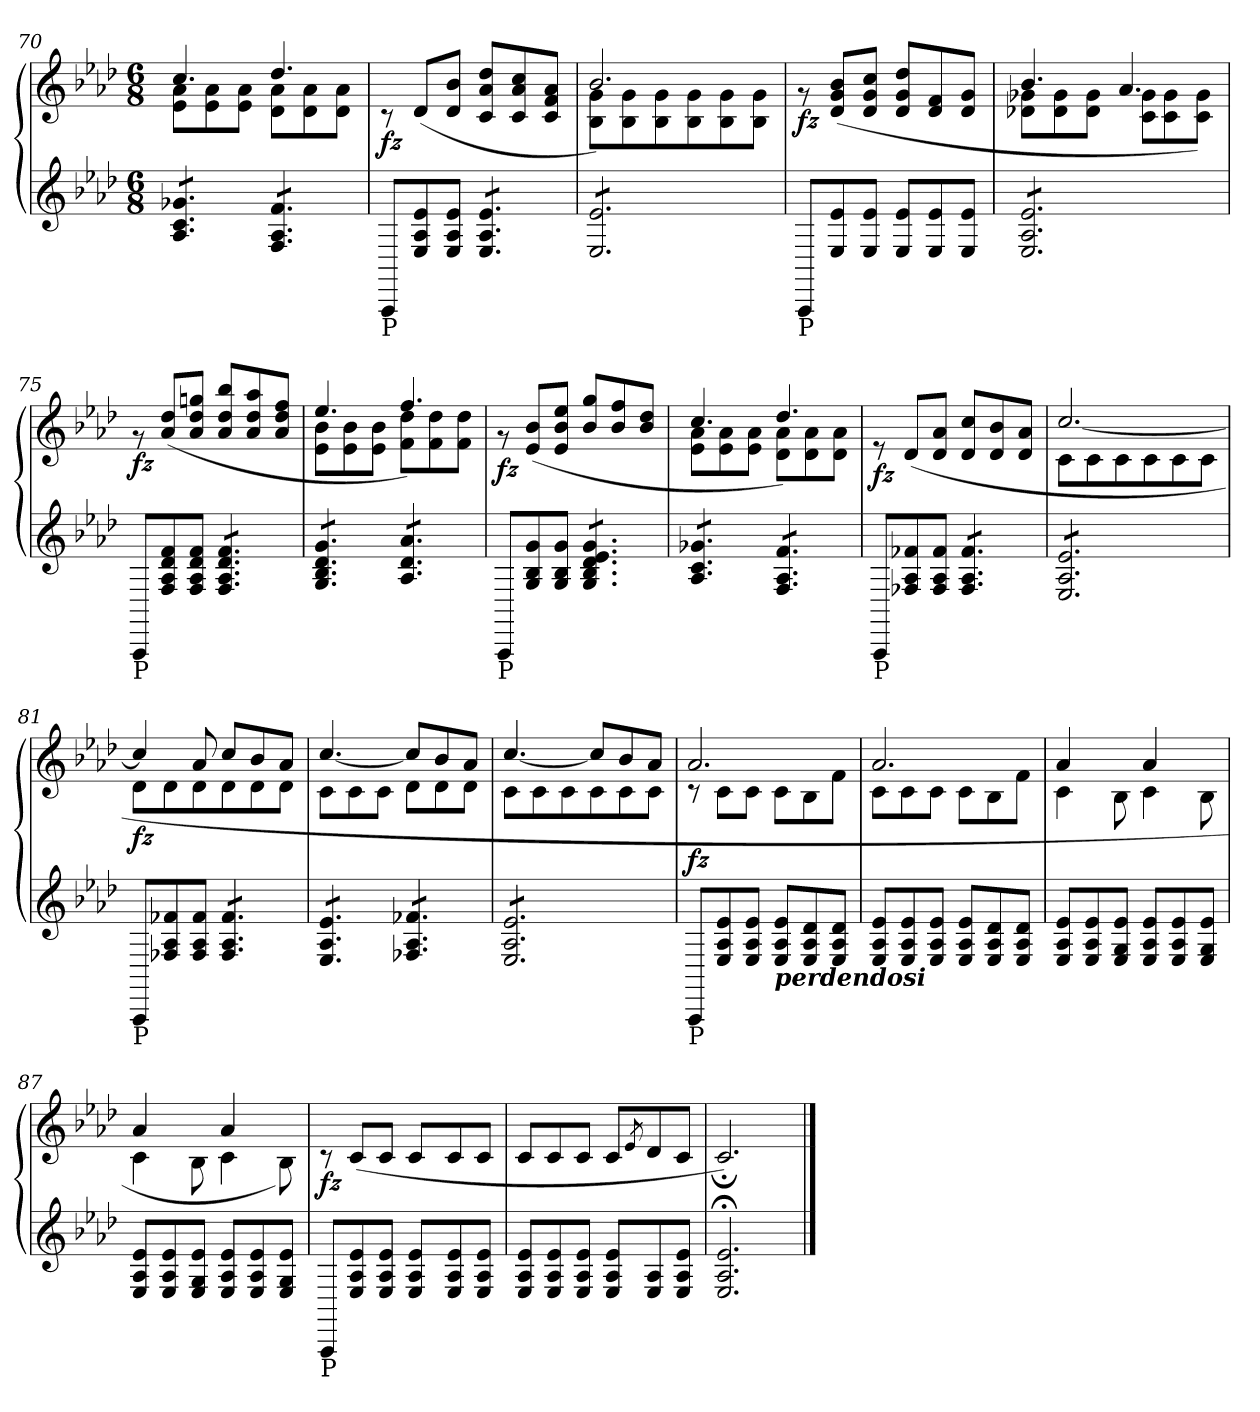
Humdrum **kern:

**kern	**kern	**dynam
*part1	*part1	*part1
*staff2	*staff1	*staff1/2
*clefG2	*clefG2	*
*k[b-e-a-d-]	*k[b-e-a-d-]	*
*A-:	*A-:	*
*M6/8	*M6/8	*
=70	=70	=70
*	*^	*
*	*	*^	*
*tremolo	*	*	*	*
*	*tremolo	*	*	*
8A-/ 8c/ 8g-X/L	2.ryy	4.cc/	8e-\ 8a-\L	.
8A-/ 8c/ 8g-X/	.	.	8e-\ 8a-\	.
8A-/ 8c/ 8g-X/J	.	.	8e-\ 8a-\J	.
8F/ 8A-/ 8f/L	.	4.dd-/	8d-\ 8a-\L	.
8F/ 8A-/ 8f/	.	.	8d-\ 8a-\	.
8F/ 8A-/ 8f/J	.	.	8d-\ 8a-\J	.
*	*Xtremolo	*	*	*
*Xtremolo	*	*	*	*
!!LO:LB:g=z
=71	=71	=71	=71	=71
!LO:TX:b:t=P	!	!	!	!
!	!	!	!	!LO:DY:b
*	*	*v	*v	*
8AAA-/L	2.ryy	8r	fz
8E-/ 8A-/ 8e-/	.	(>8d-/L	.
8E-/ 8A-/ 8e-/J	.	8d-/ 8b-/J	.
*tremolo	*	*	*
8E-/ 8A-/ 8e-/L	.	8c/ 8a-/ 8dd-/L	.
8E-/ 8A-/ 8e-/	.	8c/ 8a-/ 8cc/	.
8E-/ 8A-/ 8e-/J	.	8c/ 8f/ 8a-/J	.
=72	=72	=72	=72
*	*	*^	*
*	*tremolo	*	*	*
8E-/ 8e-/L	2.ryy	2.b-/)	8B-\ 8g\L	.
8E-/ 8e-/	.	.	8B-\ 8g\	.
8E-/ 8e-/	.	.	8B-\ 8g\	.
8E-/ 8e-/	.	.	8B-\ 8g\	.
8E-/ 8e-/	.	.	8B-\ 8g\	.
8E-/ 8e-/J	.	.	8B-\ 8g\J	.
*	*Xtremolo	*	*	*
*Xtremolo	*	*	*	*
=73	=73	=73	=73	=73
!LO:TX:b:t=P	!	!	!	!
!	!	!	!	!LO:DY:b
*	*	*v	*v	*
8AAA-/L	2.ryy	8r	fz
8E-/ 8e-/	.	(>8d-/ 8g/ 8b-/L	.
8E-/ 8e-/J	.	8d-/ 8g/ 8cc/J	.
8E-/ 8e-/L	.	8d-/ 8g/ 8dd-/L	.
8E-/ 8e-/	.	8d-/ 8f/	.
8E-/ 8e-/J	.	8d-/ 8g/J	.
=74	=74	=74	=74
*	*	*^	*
*tremolo	*	*	*	*
8E-/ 8A-/ 8e-/L	2.ryy	4.b-/	8d-X\ 8g-X\L	.
8E-/ 8A-/ 8e-/	.	.	8d-\ 8g-\	.
8E-/ 8A-/ 8e-/	.	.	8d-\ 8g-\J	.
8E-/ 8A-/ 8e-/	.	4.a-/	8c\ 8g-\L	.
8E-/ 8A-/ 8e-/	.	.	8c\ 8g-\	.
8E-/ 8A-/ 8e-/J	.	.	8c\ 8g-\J)	.
*Xtremolo	*	*	*	*
=75	=75	=75	=75	=75
!LO:TX:b:t=P	!	!	!	!
!	!	!	!	!LO:DY:b
*	*	*v	*v	*
8AAA-/L	2.ryy	8r	fz
8F/ 8A-/ 8d-/ 8f/	.	(>8a-/ 8dd-/L	.
8F/ 8A-/ 8d-/ 8f/J	.	8a-/ 8dd-/ 8ggn/J	.
*tremolo	*	*	*
8F/ 8A-/ 8d-/ 8f/L	.	8a-/ 8dd-/ 8bb-/L	.
8F/ 8A-/ 8d-/ 8f/	.	8a-/ 8dd-/ 8aa-/	.
8F/ 8A-/ 8d-/ 8f/J	.	8a-/ 8dd-/ 8ff/J	.
=76	=76	=76	=76
*	*	*^	*
*	*tremolo	*	*	*
8G/ 8B-/ 8d-/ 8g/L	2.ryy	4.ee-/	8e-\ 8b-\L	.
8G/ 8B-/ 8d-/ 8g/	.	.	8e-\ 8b-\	.
8G/ 8B-/ 8d-/ 8g/J	.	.	8e-\ 8b-\J	.
8A-/ 8d-/ 8a-/L	.	4.ff/)	8f\ 8dd-\L	.
8A-/ 8d-/ 8a-/	.	.	8f\ 8dd-\	.
8A-/ 8d-/ 8a-/J	.	.	8f\ 8dd-\J	.
*	*Xtremolo	*	*	*
*Xtremolo	*	*	*	*
!!LO:PB:g=z
=77	=77	=77	=77	=77
!LO:TX:b:t=P	!	!	!	!
!	!	!	!	!LO:DY:b
*	*	*v	*v	*
8AAA-/L	2.ryy	8r	fz
8G/ 8B-/ 8g/	.	(>8e-/ 8b-/L	.
8G/ 8B-/ 8g/J	.	8e-/ 8b-/ 8ee-/J	.
*tremolo	*	*	*
8G/ 8B-/ 8d-/ 8e-/ 8g/L	.	8b-/ 8gg/L	.
8G/ 8B-/ 8d-/ 8e-/ 8g/	.	8b-/ 8ff/	.
8G/ 8B-/ 8d-/ 8e-/ 8g/J	.	8b-/ 8dd-/J	.
=78	=78	=78	=78
*	*	*^	*
*	*tremolo	*	*	*
8A-/ 8c/ 8g-X/L	2.ryy	4.cc/	8e-\ 8a-\L	.
8A-/ 8c/ 8g-X/	.	.	8e-\ 8a-\	.
8A-/ 8c/ 8g-X/J	.	.	8e-\ 8a-\J	.
8F/ 8A-/ 8f/L	.	4.dd-/)	8d-\ 8a-\L	.
8F/ 8A-/ 8f/	.	.	8d-\ 8a-\	.
8F/ 8A-/ 8f/J	.	.	8d-\ 8a-\J	.
*	*Xtremolo	*	*	*
*Xtremolo	*	*	*	*
=79	=79	=79	=79	=79
!LO:TX:b:t=P	!	!	!	!
!	!	!	!	!LO:DY:b
*	*	*v	*v	*
8AAA-/L	2.ryy	8r	fz
8F-X/ 8A-/ 8f-X/	.	(>8d-/L	.
8F-/ 8A-/ 8f-/J	.	8d-/ 8a-/J	.
*tremolo	*	*	*
8F-/ 8A-/ 8f-/L	.	8d-/ 8cc/L	.
8F-/ 8A-/ 8f-/	.	8d-/ 8b-/	.
8F-/ 8A-/ 8f-/J	.	8d-/ 8a-/J	.
=80	=80	=80	=80
*	*	*^	*
*	*tremolo	*	*	*
8E-/ 8A-/ 8e-/L	2.ryy	[2.cc/	8c\L	.
8E-/ 8A-/ 8e-/	.	.	8c\	.
8E-/ 8A-/ 8e-/	.	.	8c\	.
8E-/ 8A-/ 8e-/	.	.	8c\	.
8E-/ 8A-/ 8e-/	.	.	8c\	.
8E-/ 8A-/ 8e-/J	.	.	8c\J	.
*Xtremolo	*	*	*	*
=81	=81	=81	=81	=81
!LO:TX:b:t=P	!	!	!	!
!	!	!	!	!LO:DY:b
8AAA-/L	2.ryy	4cc/]	8d-\L	fz
8F-X/ 8A-/ 8f-X/	.	.	8d-\	.
8F-/ 8A-/ 8f-/J	.	8a-/	8d-\	.
*tremolo	*	*	*	*
8F-/ 8A-/ 8f-/L	.	8cc/L	8d-\	.
8F-/ 8A-/ 8f-/	.	8b-/	8d-\	.
8F-/ 8A-/ 8f-/J	.	8a-/J	8d-\J	.
=82	=82	=82	=82	=82
8E-/ 8A-/ 8e-/L	2.ryy	[4.cc/	8c\L	.
8E-/ 8A-/ 8e-/	.	.	8c\	.
8E-/ 8A-/ 8e-/J	.	.	8c\J	.
8F-X/ 8A-/ 8f-X/L	.	8cc/L]	8d-\L	.
8F-X/ 8A-/ 8f-X/	.	8b-/	8d-\	.
8F-X/ 8A-/ 8f-X/J	.	8a-/J	8d-\J	.
=83	=83	=83	=83	=83
8E-/ 8A-/ 8e-/L	2.ryy	[4.cc/	8c\L	.
8E-/ 8A-/ 8e-/	.	.	8c\	.
8E-/ 8A-/ 8e-/	.	.	8c\	.
8E-/ 8A-/ 8e-/	.	8cc/L]	8c\	.
8E-/ 8A-/ 8e-/	.	8b-/	8c\	.
8E-/ 8A-/ 8e-/J	.	8a-/J	8c\J	.
*	*Xtremolo	*	*	*
*Xtremolo	*	*	*	*
!!LO:LB:g=z	!!	!!
=84	=84	=84	=84	=84
!LO:TX:b:t=P	!	!	!	!
!	!	!	!	!LO:DY:b
8AAA-/L	2.ryy	2.a-/	8rc	fz
8E-/ 8A-/ 8e-/	.	.	8c\L	.
8E-/ 8A-/ 8e-/J	.	.	8c\J	.
!LO:TX:b:Bi:t=perdendosi	!	!	!	!
8E-/ 8A-/ 8e-/L	.	.	8c\L	.
8E-/ 8A-/ 8d-/	.	.	8B-\	.
8E-/ 8A-/ 8d-/J	.	.	8f\J	.
=85	=85	=85	=85	=85
8E-/ 8A-/ 8e-/L	2.ryy	2.a-/	8c\L	.
8E-/ 8A-/ 8e-/	.	.	8c\	.
8E-/ 8A-/ 8e-/J	.	.	8c\J	.
8E-/ 8A-/ 8e-/L	.	.	8c\L	.
8E-/ 8A-/ 8d-/	.	.	8B-\	.
8E-/ 8A-/ 8d-/J	.	.	8f\J	.
=86	=86	=86	=86	=86
8E-/ 8A-/ 8e-/L	2.ryy	4a-/	4c\	.
8E-/ 8A-/ 8e-/	.	.	.	.
8E-/ 8G/ 8e-/J	.	8ryy	8B-\	.
8E-/ 8A-/ 8e-/L	.	4a-/	4c\	.
8E-/ 8A-/ 8e-/	.	.	.	.
8E-/ 8G/ 8e-/J	.	8ryy	8B-\	.
=87	=87	=87	=87	=87
8E-/ 8A-/ 8e-/L	2.ryy	4a-/	4c\	.
8E-/ 8A-/ 8e-/	.	.	.	.
8E-/ 8G/ 8e-/J	.	8ryy	8B-\	.
8E-/ 8A-/ 8e-/L	.	4a-/	4c\	.
8E-/ 8A-/ 8e-/	.	.	.	.
8E-/ 8G/ 8e-/J	.	8ryy	8B-\)	.
=88	=88	=88	=88	=88
!LO:TX:b:t=P	!	!	!	!
!	!	!	!	!LO:DY:b
8AAA-/L	2.ryy	8r	4ryy	fz
8E-/ 8A-/ 8e-/	.	(>8c/L	.	.
8E-/ 8A-/ 8e-/J	.	8c/J	8ryy	.
8E-/ 8A-/ 8e-/L	.	8c/L	16ryy	.
.	.	.	16ryy	.
8E-/ 8A-/ 8e-/	.	8c/	4ryy	.
8E-/ 8A-/ 8e-/J	.	8c/J	.	.
*	*	*v	*v	*
!!LO:LB:g=z
=89	=89	=89	=89
8E-/ 8A-/ 8e-/L	2.ryy	8c/L	.
8E-/ 8A-/ 8e-/	.	8c/	.
8E-/ 8A-/ 8e-/J	.	8c/J	.
8E-/ 8A-/ 8e-/L	.	8c/L	.
.	.	8qe-/	.
8E-/ 8A-/	.	8d-/	.
8E-/ 8A-/ 8e-/J	.	8c/J	.
=90	=90	=90	=90
2.E-/;< 2.A-/;< 2.e-/;<	2.ryy	2.c;/)	.
*	*v	*v	*
==	==	==
*-	*-	*-
